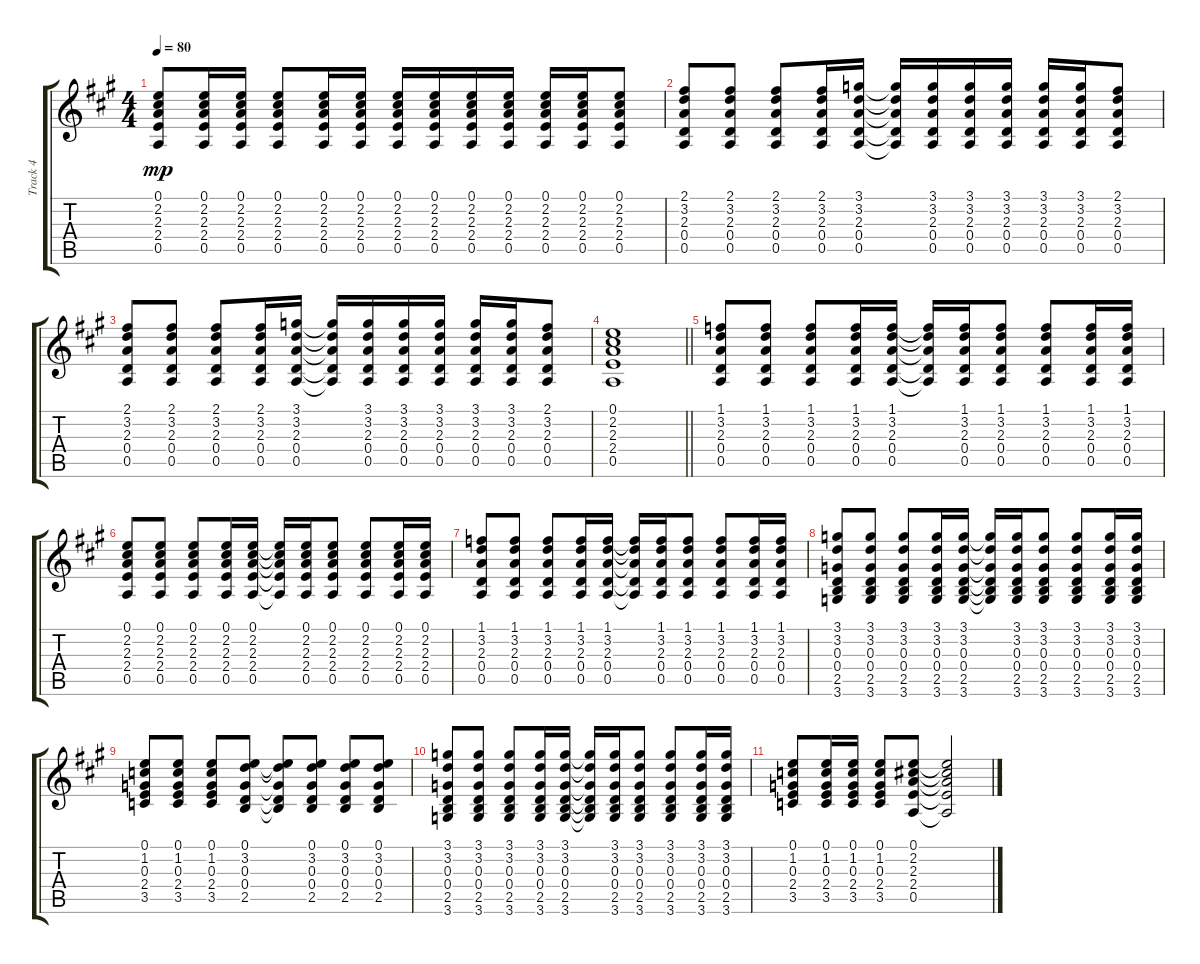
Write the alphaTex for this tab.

\track ("Track 4" "Track 4") {instrument acousticguitarsteel}
\staff {score tabs}
\tuning (E4 B3 G3 D3 A2 E2) {hide}
\ts (4 4)
\tempo 80
\clef g2
\ks a
(0.1 2.2 2.3 2.4 0.5).8{dy mp} (0.1 2.2 2.3 2.4 0.5).16 (0.1 2.2 2.3 2.4 0.5).16 (0.1 2.2 2.3 2.4 0.5).8 (0.1 2.2 2.3 2.4 0.5).16 (0.1 2.2 2.3 2.4 0.5).16 (0.1 2.2 2.3 2.4 0.5).16 (0.1 2.2 2.3 2.4 0.5).16 (0.1 2.2 2.3 2.4 0.5).16 (0.1 2.2 2.3 2.4 0.5).16 (0.1 2.2 2.3 2.4 0.5).16 (0.1 2.2 2.3 2.4 0.5).16 (0.1 2.2 2.3 2.4 0.5).8 |
(2.1 3.2 2.3 0.4 0.5).8 (2.1 3.2 2.3 0.4 0.5).8 (2.1 3.2 2.3 0.4 0.5).8 (2.1 3.2 2.3 0.4 0.5).16 (3.1 3.2 2.3 0.4 0.5).16 (3.1{t} 3.2{t} 2.3{t} 0.4{t} 0.5{t}).16 (3.1 3.2 2.3 0.4 0.5).16 (3.1 3.2 2.3 0.4 0.5).16 (3.1 3.2 2.3 0.4 0.5).16 (3.1 3.2 2.3 0.4 0.5).16 (3.1 3.2 2.3 0.4 0.5).16 (2.1 3.2 2.3 0.4 0.5).8 |
(2.1 3.2 2.3 0.4 0.5).8 (2.1 3.2 2.3 0.4 0.5).8 (2.1 3.2 2.3 0.4 0.5).8 (2.1 3.2 2.3 0.4 0.5).16 (3.1 3.2 2.3 0.4 0.5).16 (3.1{t} 3.2{t} 2.3{t} 0.4{t} 0.5{t}).16 (3.1 3.2 2.3 0.4 0.5).16 (3.1 3.2 2.3 0.4 0.5).16 (3.1 3.2 2.3 0.4 0.5).16 (3.1 3.2 2.3 0.4 0.5).16 (3.1 3.2 2.3 0.4 0.5).16 (2.1 3.2 2.3 0.4 0.5).8 |
\barLineRight lightlight
(0.1 2.2 2.3 2.4 0.5).1 |
(1.1 3.2 2.3 0.4 0.5).8 (1.1 3.2 2.3 0.4 0.5).8 (1.1 3.2 2.3 0.4 0.5).8 (1.1 3.2 2.3 0.4 0.5).16 (1.1 3.2 2.3 0.4 0.5).16 (1.1{t} 3.2{t} 2.3{t} 0.4{t} 0.5{t}).16 (1.1 3.2 2.3 0.4 0.5).16 (1.1 3.2 2.3 0.4 0.5).8 (1.1 3.2 2.3 0.4 0.5).8 (1.1 3.2 2.3 0.4 0.5).16 (1.1 3.2 2.3 0.4 0.5).16 |
(0.1 2.2 2.3 2.4 0.5).8 (0.1 2.2 2.3 2.4 0.5).8 (0.1 2.2 2.3 2.4 0.5).8 (0.1 2.2 2.3 2.4 0.5).16 (0.1 2.2 2.3 2.4 0.5).16 (0.1{t} 2.2{t} 2.3{t} 2.4{t} 0.5{t}).16 (0.1 2.2 2.3 2.4 0.5).16 (0.1 2.2 2.3 2.4 0.5).8 (0.1 2.2 2.3 2.4 0.5).8 (0.1 2.2 2.3 2.4 0.5).16 (0.1 2.2 2.3 2.4 0.5).16 |
(1.1 3.2 2.3 0.4 0.5).8 (1.1 3.2 2.3 0.4 0.5).8 (1.1 3.2 2.3 0.4 0.5).8 (1.1 3.2 2.3 0.4 0.5).16 (1.1 3.2 2.3 0.4 0.5).16 (1.1{t} 3.2{t} 2.3{t} 0.4{t} 0.5{t}).16 (1.1 3.2 2.3 0.4 0.5).16 (1.1 3.2 2.3 0.4 0.5).8 (1.1 3.2 2.3 0.4 0.5).8 (1.1 3.2 2.3 0.4 0.5).16 (1.1 3.2 2.3 0.4 0.5).16 |
(3.1 3.2 0.3 0.4 2.5 3.6).8 (3.1 3.2 0.3 0.4 2.5 3.6).8 (3.1 3.2 0.3 0.4 2.5 3.6).8 (3.1 3.2 0.3 0.4 2.5 3.6).16 (3.1 3.2 0.3 0.4 2.5 3.6).16 (3.1{t} 3.2{t} 0.3{t} 0.4{t} 2.5{t} 3.6{t}).16 (3.1 3.2 0.3 0.4 2.5 3.6).16 (3.1 3.2 0.3 0.4 2.5 3.6).8 (3.1 3.2 0.3 0.4 2.5 3.6).8 (3.1 3.2 0.3 0.4 2.5 3.6).16 (3.1 3.2 0.3 0.4 2.5 3.6).16 |
(0.1 1.2 0.3 2.4 3.5).8 (0.1 1.2 0.3 2.4 3.5).8 (0.1 1.2 0.3 2.4 3.5).8 (0.1 3.2 0.3 0.4 2.5).8 (0.1{t} 3.2{t} 0.3{t} 0.4{t} 2.5{t}).8 (0.1 3.2 0.3 0.4 2.5).8 (0.1 3.2 0.3 0.4 2.5).8 (0.1 3.2 0.3 0.4 2.5).8 |
(3.1 3.2 0.3 0.4 2.5 3.6).8 (3.1 3.2 0.3 0.4 2.5 3.6).8 (3.1 3.2 0.3 0.4 2.5 3.6).8 (3.1 3.2 0.3 0.4 2.5 3.6).16 (3.1 3.2 0.3 0.4 2.5 3.6).16 (3.1{t} 3.2{t} 0.3{t} 0.4{t} 2.5{t} 3.6{t}).16 (3.1 3.2 0.3 0.4 2.5 3.6).16 (3.1 3.2 0.3 0.4 2.5 3.6).8 (3.1 3.2 0.3 0.4 2.5 3.6).8 (3.1 3.2 0.3 0.4 2.5 3.6).16 (3.1 3.2 0.3 0.4 2.5 3.6).16 |
(0.1 1.2 0.3 2.4 3.5).8 (0.1 1.2 0.3 2.4 3.5).16 (0.1 1.2 0.3 2.4 3.5).16 (0.1 1.2 0.3 2.4 3.5).8 (0.1 2.2 2.3 2.4 0.5).8 (0.1{t} 2.2{t} 2.3{t} 2.4{t} 0.5{t}).2
